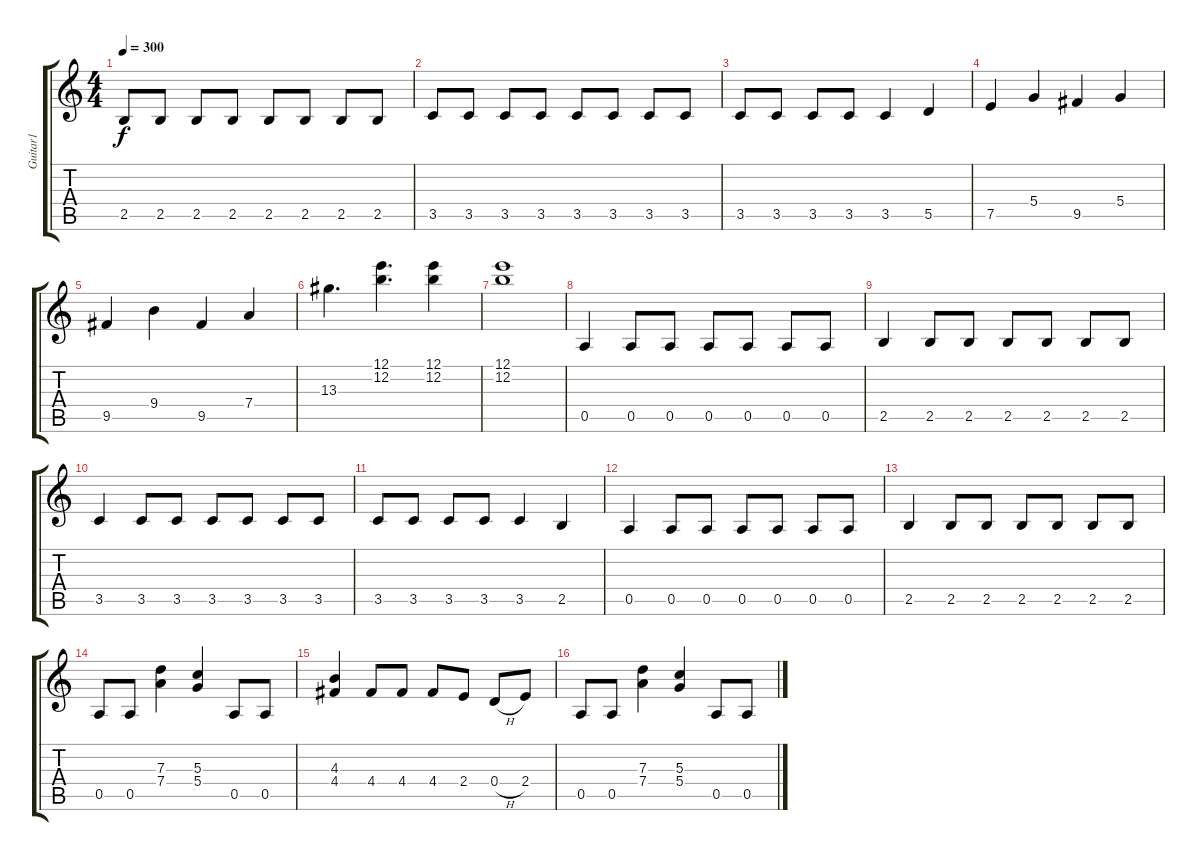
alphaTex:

\track ("Guitar1" "Guitar1") {instrument overdrivenguitar}
\staff {score tabs}
\tuning (E4 B3 G3 D3 A2 E2) {hide}
\ts (4 4)
\tempo 300
\clef g2
\ks c
2.5.8{dy f} 2.5.8 2.5.8 2.5.8 2.5.8 2.5.8 2.5.8 2.5.8 |
3.5.8 3.5.8 3.5.8 3.5.8 3.5.8 3.5.8 3.5.8 3.5.8 |
3.5.8 3.5.8 3.5.8 3.5.8 3.5.4 5.5.4 |
7.5.4 5.4.4 9.5.4 5.4.4 |
9.5.4 9.4.4 9.5.4 7.4.4 |
13.3.4{d} (12.1 12.2).4{d} (12.1 12.2).4 |
(12.1 12.2).1 |
0.5.4 0.5.8 0.5.8 0.5.8 0.5.8 0.5.8 0.5.8 |
2.5.4 2.5.8 2.5.8 2.5.8 2.5.8 2.5.8 2.5.8 |
3.5.4 3.5.8 3.5.8 3.5.8 3.5.8 3.5.8 3.5.8 |
3.5.8 3.5.8 3.5.8 3.5.8 3.5.4 2.5.4 |
0.5.4 0.5.8 0.5.8 0.5.8 0.5.8 0.5.8 0.5.8 |
2.5.4 2.5.8 2.5.8 2.5.8 2.5.8 2.5.8 2.5.8 |
0.5.8 0.5.8 (7.3 7.4).4 (5.3 5.4).4 0.5.8 0.5.8 |
(4.3 4.4).4 4.4.8 4.4.8 4.4.8 2.4.8 0.4{h}.8 2.4.8 |
0.5.8 0.5.8 (7.3 7.4).4 (5.3 5.4).4 0.5.8 0.5.8
